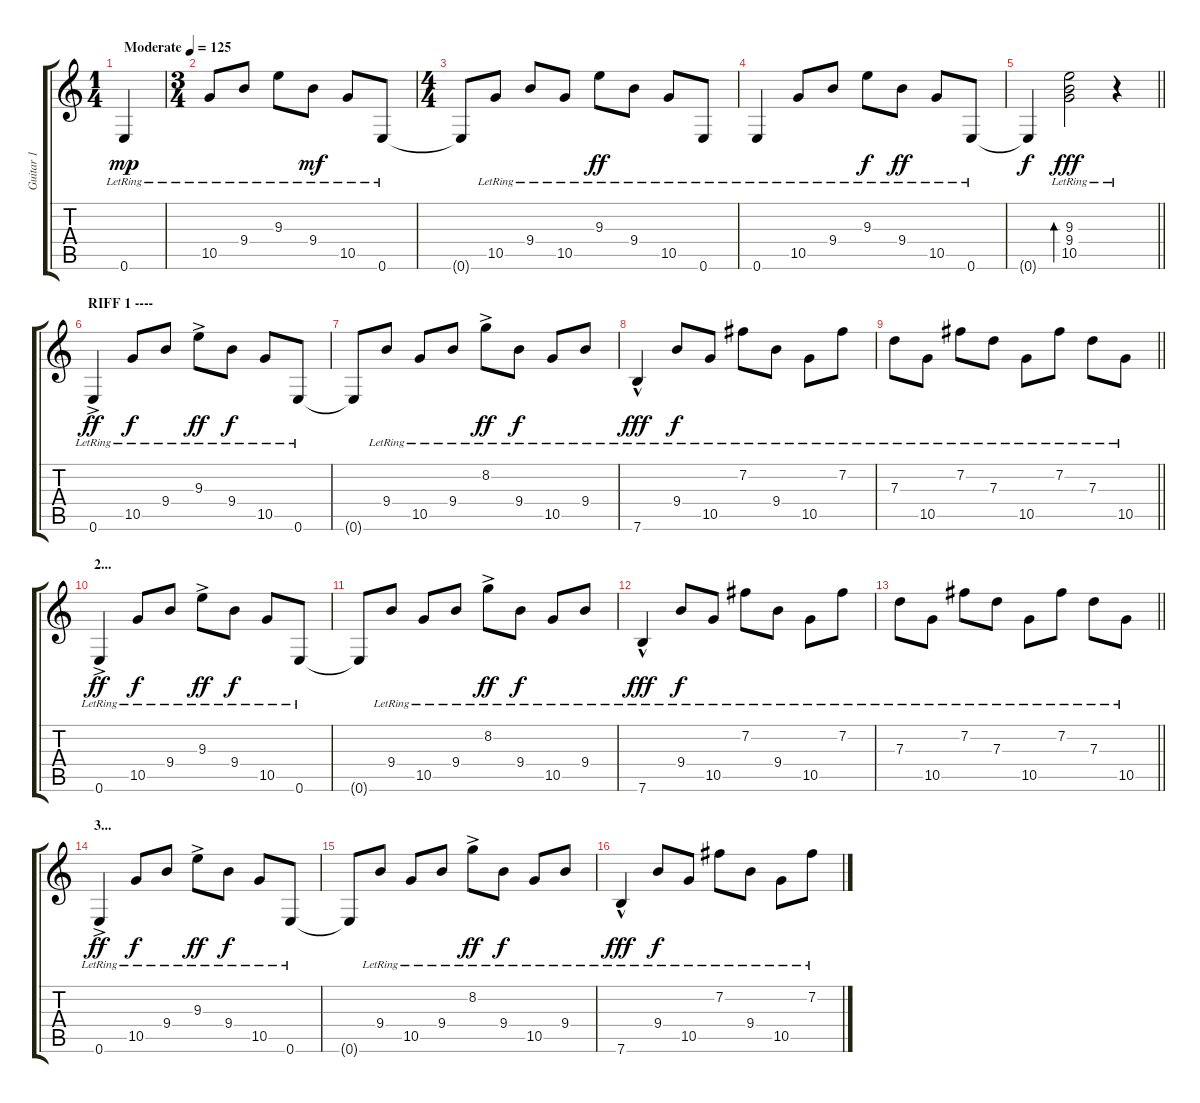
\track ("Guitar 1" "Guitar 1") {instrument acousticguitarnylon}
\staff {score tabs}
\tuning (E4 B3 G3 D3 A2 E2) {hide}
\ts (1 4)
\tempo (125 "Moderate")
\clef g2
\ks c
0.6{lr}.4{dy mp instrument acousticguitarnylon} |
\ts (3 4)
10.5{lr}.8 9.4{lr}.8 9.3{lr}.8 9.4{lr}.8{dy mf} 10.5{lr}.8 0.6{lr}.8 |
\ts (4 4)
0.6{t}.8 10.5{lr}.8 9.4{lr}.8 10.5{lr}.8 9.3{lr}.8{dy ff} 9.4{lr}.8 10.5{lr}.8 0.6{lr}.8 |
0.6{lr}.4 10.5{lr}.8 9.4{lr}.8 9.3{lr}.8{dy f} 9.4{lr}.8{dy ff} 10.5{lr}.8 0.6{lr}.8 |
\barLineRight lightlight
0.6{t}.4{dy f} (9.3{lr} 9.4{lr} 10.5{lr}).2{bd 480 dy fff} r.4 |
\section ("" "RIFF 1 ----")
0.6{ac lr}.4{dy ff} 10.5{lr}.8{dy f} 9.4{lr}.8 9.3{ac lr}.8{dy ff} 9.4{lr}.8{dy f} 10.5{lr}.8 0.6{lr}.8 |
0.6{t}.8 9.4{lr}.8 10.5{lr}.8 9.4{lr}.8 8.2{ac lr}.8{dy ff} 9.4{lr}.8{dy f} 10.5{lr}.8 9.4{lr}.8 |
7.6{hac lr}.4{dy fff} 9.4{lr}.8{dy f} 10.5{lr}.8 7.2{lr}.8 9.4{lr}.8 10.5{lr}.8 7.2{lr}.8 |
\barLineRight lightlight
7.3{lr}.8 10.5{lr}.8 7.2{lr}.8 7.3{lr}.8 10.5{lr}.8 7.2{lr}.8 7.3{lr}.8 10.5{lr}.8 |
\section ("" "2...")
0.6{ac lr}.4{dy ff} 10.5{lr}.8{dy f} 9.4{lr}.8 9.3{ac lr}.8{dy ff} 9.4{lr}.8{dy f} 10.5{lr}.8 0.6{lr}.8 |
0.6{t}.8 9.4{lr}.8 10.5{lr}.8 9.4{lr}.8 8.2{ac lr}.8{dy ff} 9.4{lr}.8{dy f} 10.5{lr}.8 9.4{lr}.8 |
7.6{hac lr}.4{dy fff} 9.4{lr}.8{dy f} 10.5{lr}.8 7.2{lr}.8 9.4{lr}.8 10.5{lr}.8 7.2{lr}.8 |
\barLineRight lightlight
7.3{lr}.8 10.5{lr}.8 7.2{lr}.8 7.3{lr}.8 10.5{lr}.8 7.2{lr}.8 7.3{lr}.8 10.5{lr}.8 |
\section ("" "3...")
0.6{ac lr}.4{dy ff} 10.5{lr}.8{dy f} 9.4{lr}.8 9.3{ac lr}.8{dy ff} 9.4{lr}.8{dy f} 10.5{lr}.8 0.6{lr}.8 |
0.6{t}.8 9.4{lr}.8 10.5{lr}.8 9.4{lr}.8 8.2{ac lr}.8{dy ff} 9.4{lr}.8{dy f} 10.5{lr}.8 9.4{lr}.8 |
7.6{hac lr}.4{dy fff} 9.4{lr}.8{dy f} 10.5{lr}.8 7.2{lr}.8 9.4{lr}.8 10.5{lr}.8 7.2{lr}.8
